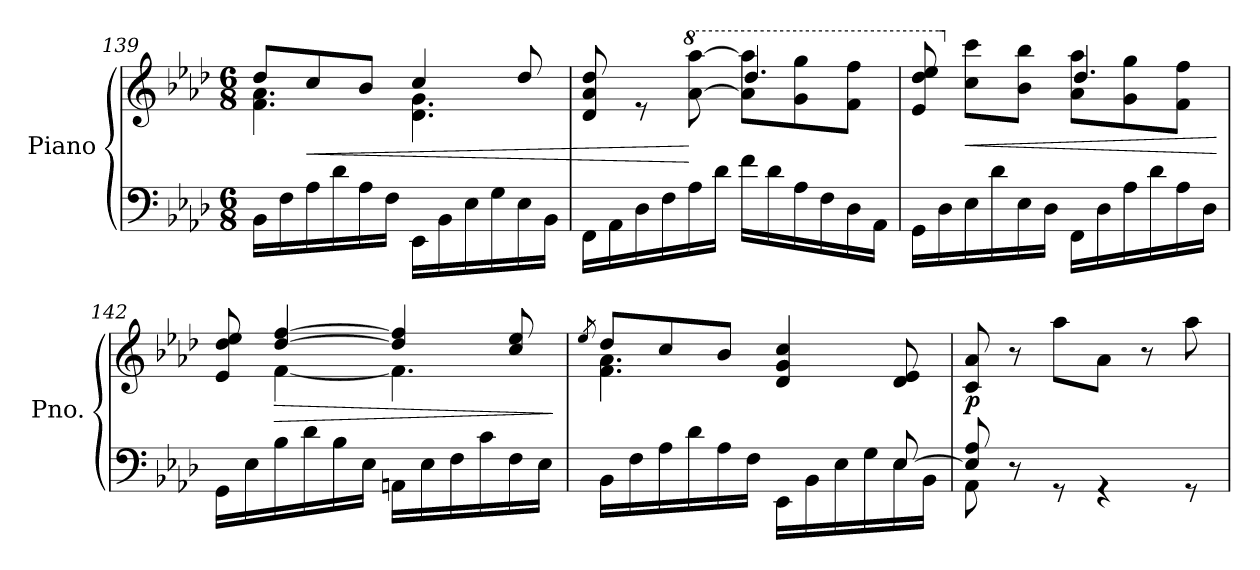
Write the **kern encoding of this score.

**kern	**kern	**dynam
*part1	*part1	*part1
*staff2	*staff1	*staff1/2
*I"Piano	*	*
*I'Pno.	*	*
!!LO:LB:g=z
*clefF4	*clefG2	*
*k[b-e-a-d-]	*k[b-e-a-d-]	*
*M6/8	*M6/8	*
=139	=139	=139
*	*^	*
16BB-\LL	8dd-/L	4.f\ 4.a-\	.
16F\	.	.	.
!	!	!	!LO:HP:b
16A-\	8cc/	.	<
16d-\	.	.	.
16A-\	8b-/J	.	.
16F\JJ	.	.	.
16EE-\LL	4cc/	4.d-\ 4.g\	.
16BB-\	.	.	.
16E-\	.	.	.
16G\	.	.	.
16E-\	8dd-/	.	.
16BB-\JJ	.	.	.
=140	=140	=140	=140
16FF\LL	8d-/ 8a-/ 8dd-/	4.rcyy	.
16AA-\	.	.	.
16D-\	8re	.	.
16F\	.	.	.
*	*8va	*	*
16A-\	[8aa-\ [8aaa-\	.	[
16d-\JJ	.	.	.
16f\LL	8aa-\] 8aaa-\]L	4.ddd-/	.
16d-\	.	.	.
16A-\	8gg\ 8ggg\	.	.
16F\	.	.	.
16D-\	8ff\ 8fff\J	.	.
16AA-\JJ	.	.	.
=141	=141	=141	=141
16GG\LL	8ee-/ 8ddd-/ 8eee-/	4.reyy	.
16D-\	.	.	.
*	*X8va	*	*
!	!	!	!LO:HP:b
16E-\	8cc\ 8ccc\L	.	<
16d-\	.	.	.
16E-\	8b-\ 8bb-\J	.	.
16D-\JJ	.	.	.
16FF\LL	8a-\ 8aa-\L	4.dd-/	.
16D-\	.	.	.
16A-\	8g\ 8gg\	.	.
16d-\	.	.	.
16A-\	8f\ 8ff\J	.	.
16D-\JJ	.	.	.
*	*v	*v	*
.	.	[
=142	=142	=142
*	*^	*
16GG\LL	8e-/ 8dd-/ 8ee-/	8reyy	.
16E-\	.	.	.
!	!	!	!LO:HP:b
16B-\	[4dd-/ [4ff/	[4f\	>
16d-\	.	.	.
16B-\	.	.	.
16E-\JJ	.	.	.
16AAn\LL	4dd-/] 4ff/]	4.f\]	.
16E-\	.	.	.
16F\	.	.	.
16c\	.	.	.
16F\	8cc/ 8ee-/	.	.
16E-\JJ	.	.	.
*	*v	*v	*
.	.	]
!!LO:LB:g=z
=143	=143	=143
.	8qee-/	.
*^	*^	*
16BB-\LL	4.rGGyy	8dd-/L	4.f\ 4.a-\	.
16F\	.	.	.	.
16A-\	.	8cc/	.	.
16d-\	.	.	.	.
16A-\	.	8b-/J	.	.
16F\JJ	.	.	.	.
4ryy	16EE-\LL	4d-/ 4g/ 4cc/	4.rcyy	.
.	16BB-\	.	.	.
.	16E-\	.	.	.
.	16G\	.	.	.
[8E-/	16E-\	8d-/ 8e-/	.	.
.	16BB-\JJ	.	.	.
*	*	*v	*v	*
=144	=144	=144	=144
!	!	!	!LO:DY:b
8E-/] 8A-/	8AA-\	8c/ 8a-/	p
8r	8ryy	8r	.
8rGG	2ryy	8aa-\L	.
4rGG	.	8a-\J	.
.	.	8r	.
8rGG	.	8aa-\L	.
*v	*v	*	*
=	=	=
*-	*-	*-
